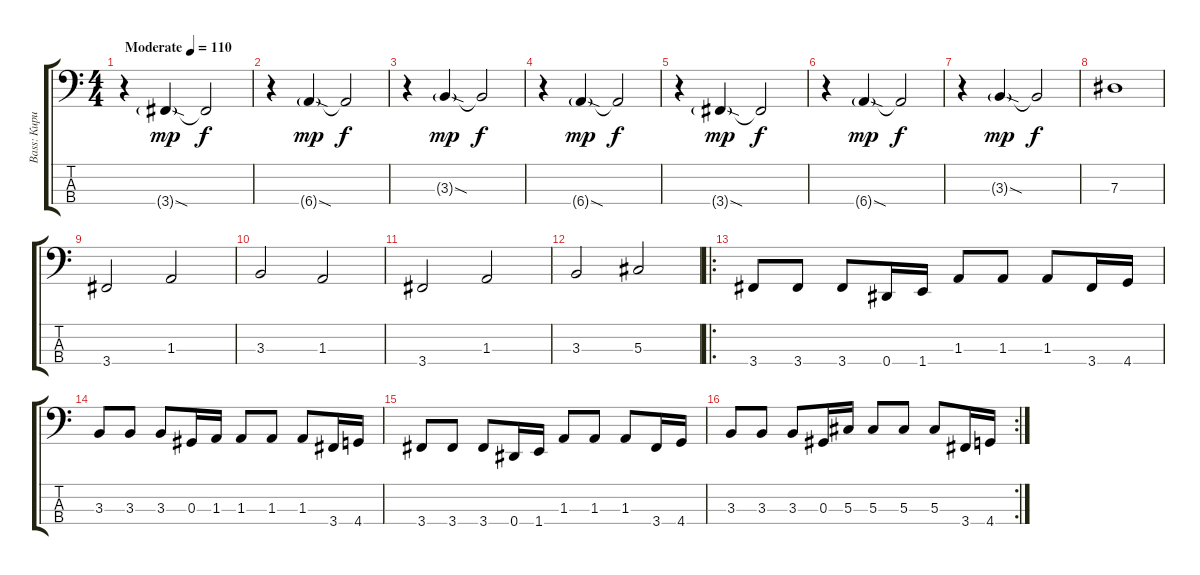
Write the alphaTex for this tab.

\track ("Bass: Кирилл" "Bass: Кири") {instrument electricbassfinger}
\staff {score tabs}
\tuning (Gb2 Db2 Ab1 Eb1) {hide}
\ts (4 4)
\tempo (110 "Moderate")
\clef f4
\ks c
r.4{dy mp instrument electricbassfinger} 3.4{sod g}.4 3.4{t}.2{dy f} |
r.4 6.4{sod g}.4{dy mp} 6.4{t}.2{dy f} |
r.4 3.3{sod g}.4{dy mp} 3.3{t}.2{dy f} |
r.4 6.4{sod g}.4{dy mp} 6.4{t}.2{dy f} |
r.4 3.4{sod g}.4{dy mp} 3.4{t}.2{dy f} |
r.4 6.4{sod g}.4{dy mp} 6.4{t}.2{dy f} |
r.4 3.3{sod g}.4{dy mp} 3.3{t}.2{dy f} |
7.3.1 |
3.4.2 1.3.2 |
3.3.2 1.3.2 |
3.4.2 1.3.2 |
3.3.2 5.3.2 |
\ro
3.4.8 3.4.8 3.4.8 0.4.16 1.4.16 1.3.8 1.3.8 1.3.8 3.4.16 4.4.16 |
3.3.8 3.3.8 3.3.8 0.3.16 1.3.16 1.3.8 1.3.8 1.3.8 3.4.16 4.4.16 |
3.4.8 3.4.8 3.4.8 0.4.16 1.4.16 1.3.8 1.3.8 1.3.8 3.4.16 4.4.16 |
\rc 2
3.3.8 3.3.8 3.3.8 0.3.16 5.3.16 5.3.8 5.3.8 5.3.8 3.4.16 4.4.16
